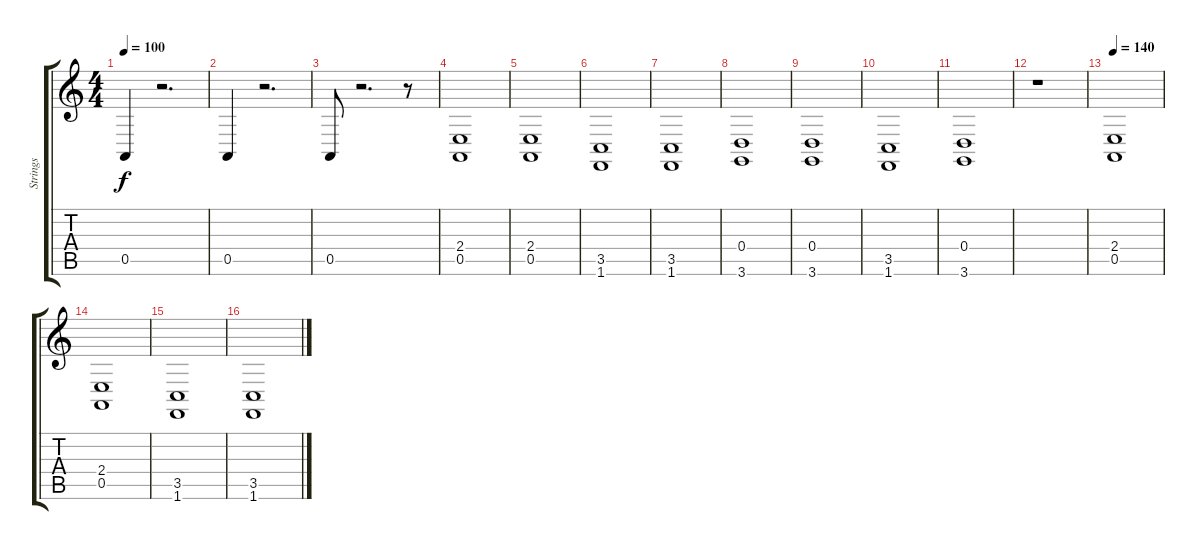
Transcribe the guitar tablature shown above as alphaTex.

\track ("Strings" "Strings") {instrument pad2warm}
\staff {score tabs}
\tuning (E4 B3 G3 D3 A2 E2) {hide}
\ts (4 4)
\tempo 100
\clef g2
\ks c
0.5.4{dy f} r.2{d} |
0.5.4 r.2{d} |
0.5.8 r.2{d} r.8 |
(2.4 0.5).1{volume 10 balance 8} |
(2.4 0.5).1 |
(3.5 1.6).1 |
(3.5 1.6).1 |
(0.4 3.6).1 |
(0.4 3.6).1 |
(3.5 1.6).1 |
(0.4 3.6).1 |
r.1 |
\tempo 140
(2.4 0.5).1 |
(2.4 0.5).1 |
(3.5 1.6).1 |
(3.5 1.6).1
